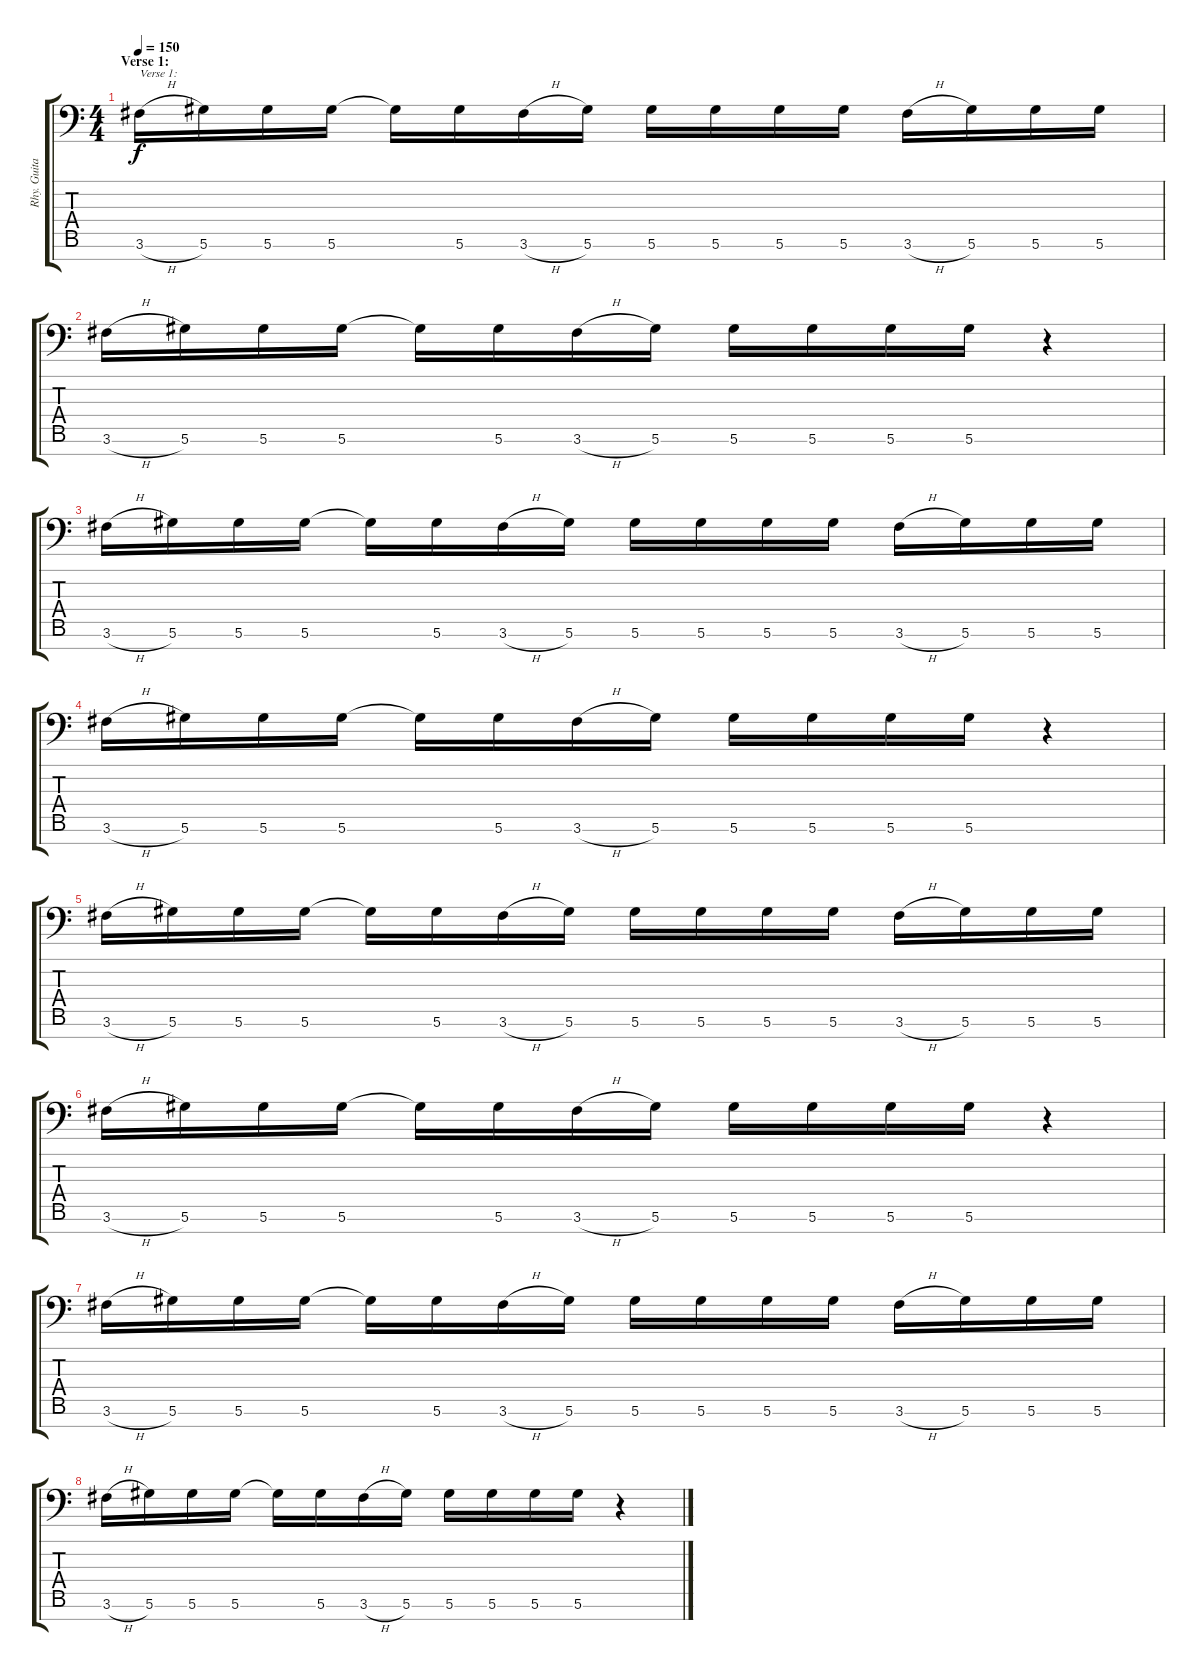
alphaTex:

\track ("Rhy. Guitar 1" "Rhy. Guita") {instrument distortionguitar}
\staff {score tabs}
\tuning (Eb4 Bb3 Gb3 Db3 Ab2 Eb2 Bb1) {hide}
\ts (4 4)
\section ("" "Verse 1:")
\tempo 150
\clef f4
\ks c
3.6{h}.16{txt "Verse 1:" dy f} 5.6.16 5.6.16 5.6.16 5.6{t}.16 5.6.16 3.6{h}.16 5.6.16 5.6.16 5.6.16 5.6.16 5.6.16 3.6{h}.16 5.6.16 5.6.16 5.6.16 |
3.6{h}.16 5.6.16 5.6.16 5.6.16 5.6{t}.16 5.6.16 3.6{h}.16 5.6.16 5.6.16 5.6.16 5.6.16 5.6.16 r.4 |
3.6{h}.16 5.6.16 5.6.16 5.6.16 5.6{t}.16 5.6.16 3.6{h}.16 5.6.16 5.6.16 5.6.16 5.6.16 5.6.16 3.6{h}.16 5.6.16 5.6.16 5.6.16 |
3.6{h}.16 5.6.16 5.6.16 5.6.16 5.6{t}.16 5.6.16 3.6{h}.16 5.6.16 5.6.16 5.6.16 5.6.16 5.6.16 r.4 |
3.6{h}.16 5.6.16 5.6.16 5.6.16 5.6{t}.16 5.6.16 3.6{h}.16 5.6.16 5.6.16 5.6.16 5.6.16 5.6.16 3.6{h}.16 5.6.16 5.6.16 5.6.16 |
3.6{h}.16 5.6.16 5.6.16 5.6.16 5.6{t}.16 5.6.16 3.6{h}.16 5.6.16 5.6.16 5.6.16 5.6.16 5.6.16 r.4 |
3.6{h}.16 5.6.16 5.6.16 5.6.16 5.6{t}.16 5.6.16 3.6{h}.16 5.6.16 5.6.16 5.6.16 5.6.16 5.6.16 3.6{h}.16 5.6.16 5.6.16 5.6.16 |
3.6{h}.16 5.6.16 5.6.16 5.6.16 5.6{t}.16 5.6.16 3.6{h}.16 5.6.16 5.6.16 5.6.16 5.6.16 5.6.16 r.4
